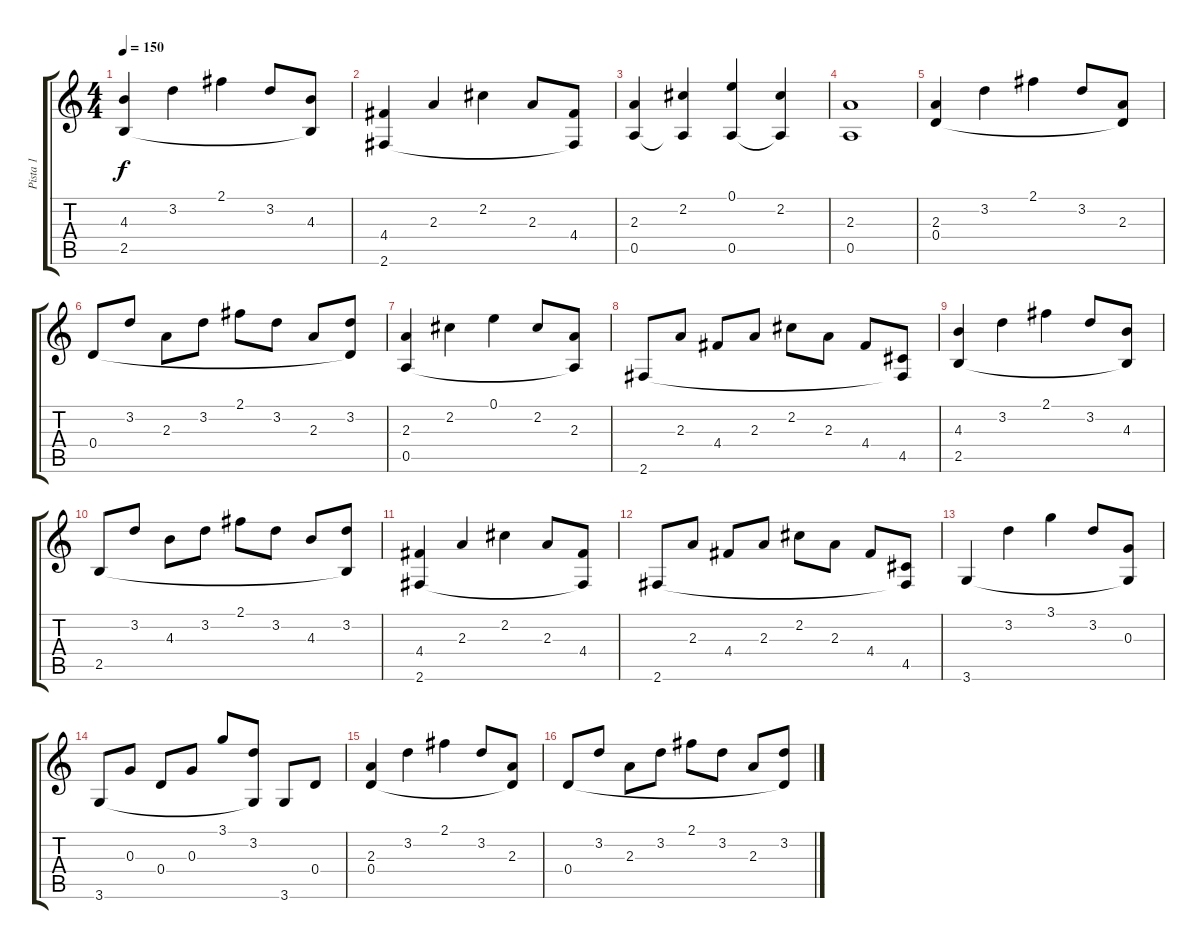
\track ("Pista 1" "Pista 1") {instrument acousticguitarsteel}
\staff {score tabs}
\tuning (E4 B3 G3 D3 A2 E2) {hide}
\ts (4 4)
\tempo 150
\clef g2
\ks c
(4.3 2.5).4{dy f} 3.2.4 2.1.4 3.2.8 (4.3 2.5{t}).8 |
(4.4 2.6).4 2.3.4 2.2.4 2.3.8 (4.4 2.6{t}).8 |
(2.3 0.5).4 (2.2 0.5{t}).4 (0.1 0.5).4 (2.2 0.5{t}).4 |
(2.3 0.5).1 |
(2.3 0.4).4 3.2.4 2.1.4 3.2.8 (2.3 0.4{t}).8 |
0.4.8 3.2.8 2.3.8 3.2.8 2.1.8 3.2.8 2.3.8 (3.2 0.4{t}).8 |
(2.3 0.5).4 2.2.4 0.1.4 2.2.8 (2.3 0.5{t}).8 |
2.6.8 2.3.8 4.4.8 2.3.8 2.2.8 2.3.8 4.4.8 (4.5 2.6{t}).8 |
(4.3 2.5).4 3.2.4 2.1.4 3.2.8 (4.3 2.5{t}).8 |
2.5.8 3.2.8 4.3.8 3.2.8 2.1.8 3.2.8 4.3.8 (3.2 2.5{t}).8 |
(4.4 2.6).4 2.3.4 2.2.4 2.3.8 (4.4 2.6{t}).8 |
2.6.8 2.3.8 4.4.8 2.3.8 2.2.8 2.3.8 4.4.8 (4.5 2.6{t}).8 |
3.6.4 3.2.4 3.1.4 3.2.8 (0.3 3.6{t}).8 |
3.6.8 0.3.8 0.4.8 0.3.8 3.1.8 (3.2 3.6{t}).8 3.6.8 0.4.8 |
(2.3 0.4).4 3.2.4 2.1.4 3.2.8 (2.3 0.4{t}).8 |
0.4.8 3.2.8 2.3.8 3.2.8 2.1.8 3.2.8 2.3.8 (3.2 0.4{t}).8
